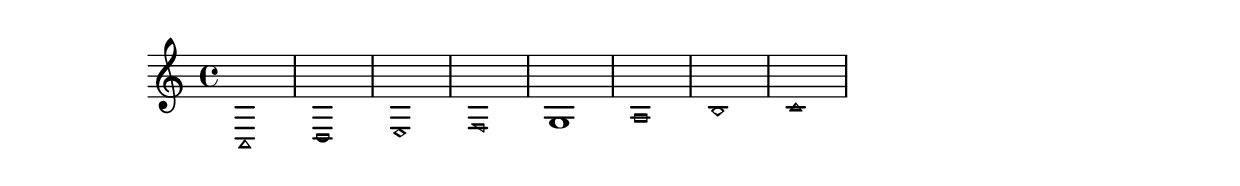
%%  Do not edit this file; it is auto-generated from LSR!
\version "2.11.35"

\header { texidoc = "
The shapeNoteStyles property gives you the ability to define various
note heads styles for each step of the scale (as defined by the key
signature or the \"tonic\" property).

This property requires a set of symbols, which can be purely arbitrary
(geometrical expressions such as triangle, cross, xcircle etc. are
allowed) or based on old American engraving tradition (you can use some
latin note names as well). 

That said, if you're trying to imitate old American song books, you may
also want to try LilyPond's predefined note heads styles, through
shortcut commands such as \\aikenHeads or \\sacredHarpHeads.

This exemple shows different ways to obtain shape note heads, and
demonstrates the ability to transpose a melody without losing the
correspondance between harmonic functions and note heads styles.
" }

fragment = {
  \key c \major
  c1 d e f g a b c
  \break
}

\relative {
	  \set shapeNoteStyles = ##(do re mi fa #f la ti)
	  \fragment
}

%  temporary change help LSR integration -gp
%{
\transpose c d 
  \relative {
	  \set shapeNoteStyles = ##(do re mi fa #f la ti)
	  \fragment
}

\relative {
	\set shapeNoteStyles  = ##(cross triangle fa #f mensural xcircle diamond)
	\fragment
}
%}

